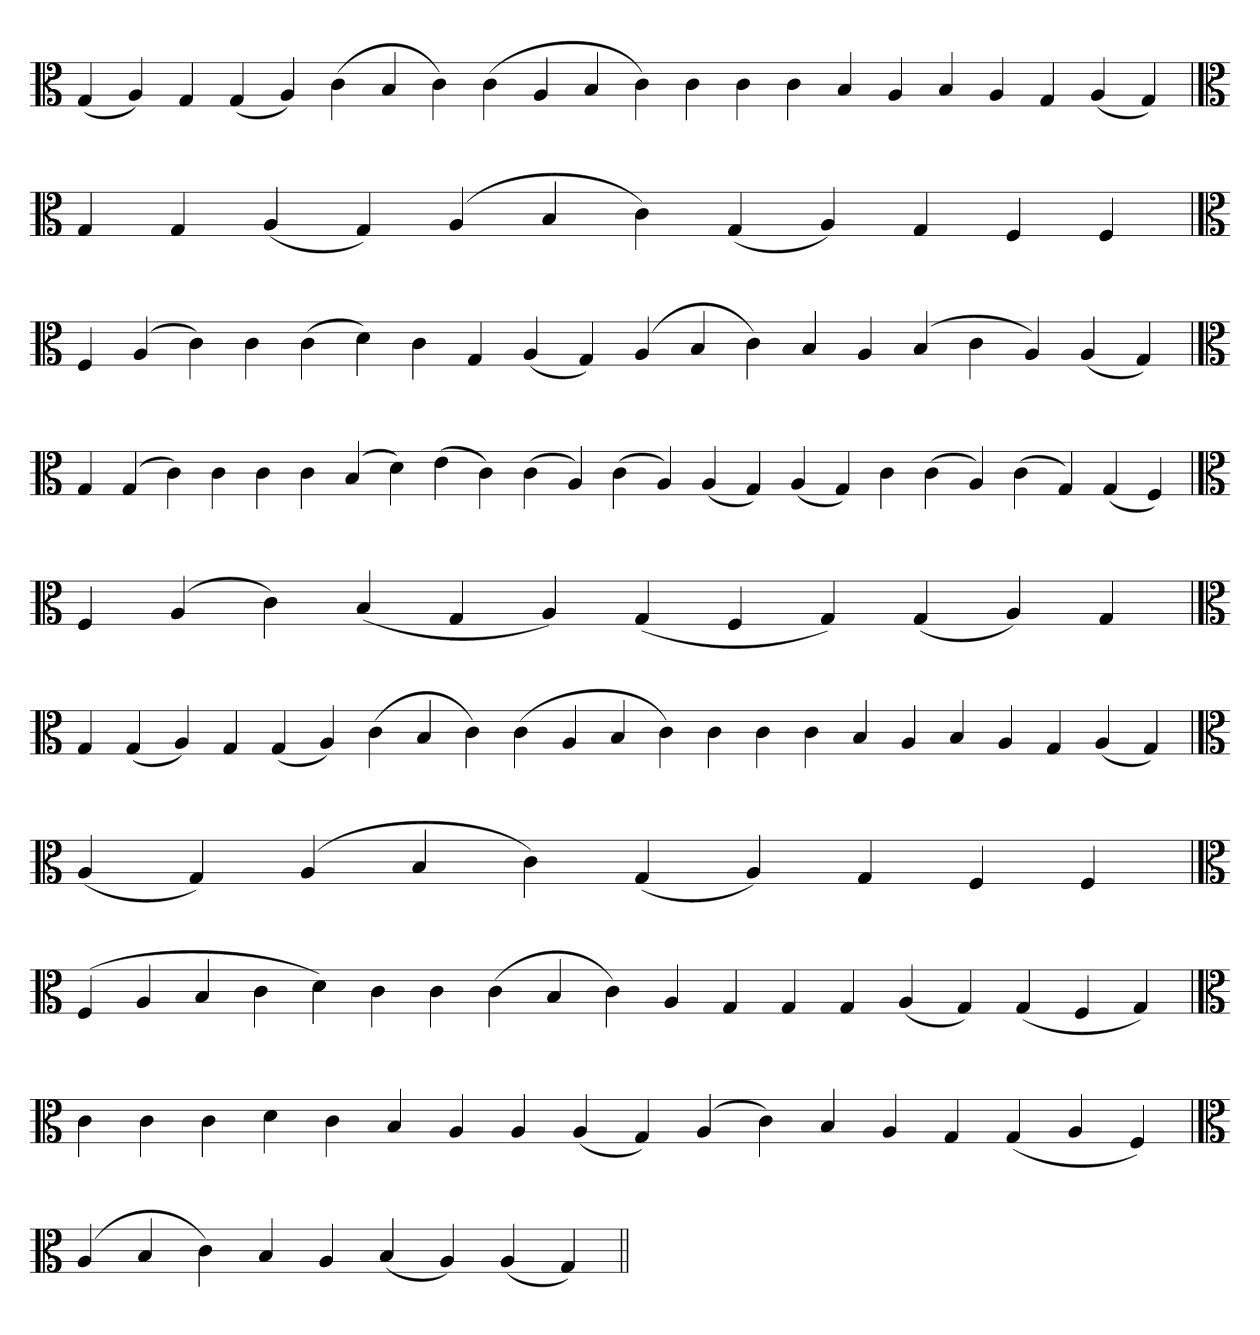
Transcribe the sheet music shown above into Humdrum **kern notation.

**kern
*part1
*staff1
*clefC3
=
(4G
4A)
4G
(4G
4A)
(4c
4B
4c)
(4c
4A
4B
4c)
4c
4c
4c
4B
4A
4B
4A
4G
(4A
4G)
='
*clefC3
4G
4G
(4A
4G)
(4A
4B
4c)
(4G
4A)
4G
4F
4F
=`
*clefC3
4F
(4A
4c)
4c
(4c
4d)
4c
4G
(4A
4G)
(4A
4B
4c)
4B
4A
(4B
4c
4A)
(4A
4G)
='
*clefC3
4G
(4G
4c)
4c
4c
4c
(4B
4d)
(4e
4c)
(4c
4A)
(4c
4A)
(4A
4G)
(4A
4G)
4c
(4c
4A)
(4c
4G)
(4G
4F)
=
*clefC3
4F
(4A
4c)
(4B
4G
4A)
(4G
4F
4G)
(4G
4A)
4G
=`
*clefC3
4G
(4G
4A)
4G
(4G
4A)
(4c
4B
4c)
(4c
4A
4B
4c)
4c
4c
4c
4B
4A
4B
4A
4G
(4A
4G)
='
*clefC3
(4A
4G)
(4A
4B
4c)
(4G
4A)
4G
4F
4F
=`
*clefC3
(4F
4A
4B
4c
4d)
4c
4c
(4c
4B
4c)
4A
4G
4G
4G
(4A
4G)
(4G
4F
4G)
=`
*clefC3
4c
4c
4c
4d
4c
4B
4A
4A
(4A
4G)
(4A
4c)
4B
4A
4G
(4G
4A
4F)
=`
*clefC3
(4A
4B
4c)
4B
4A
(4B
4A)
(4A
4G)
=||
*-
